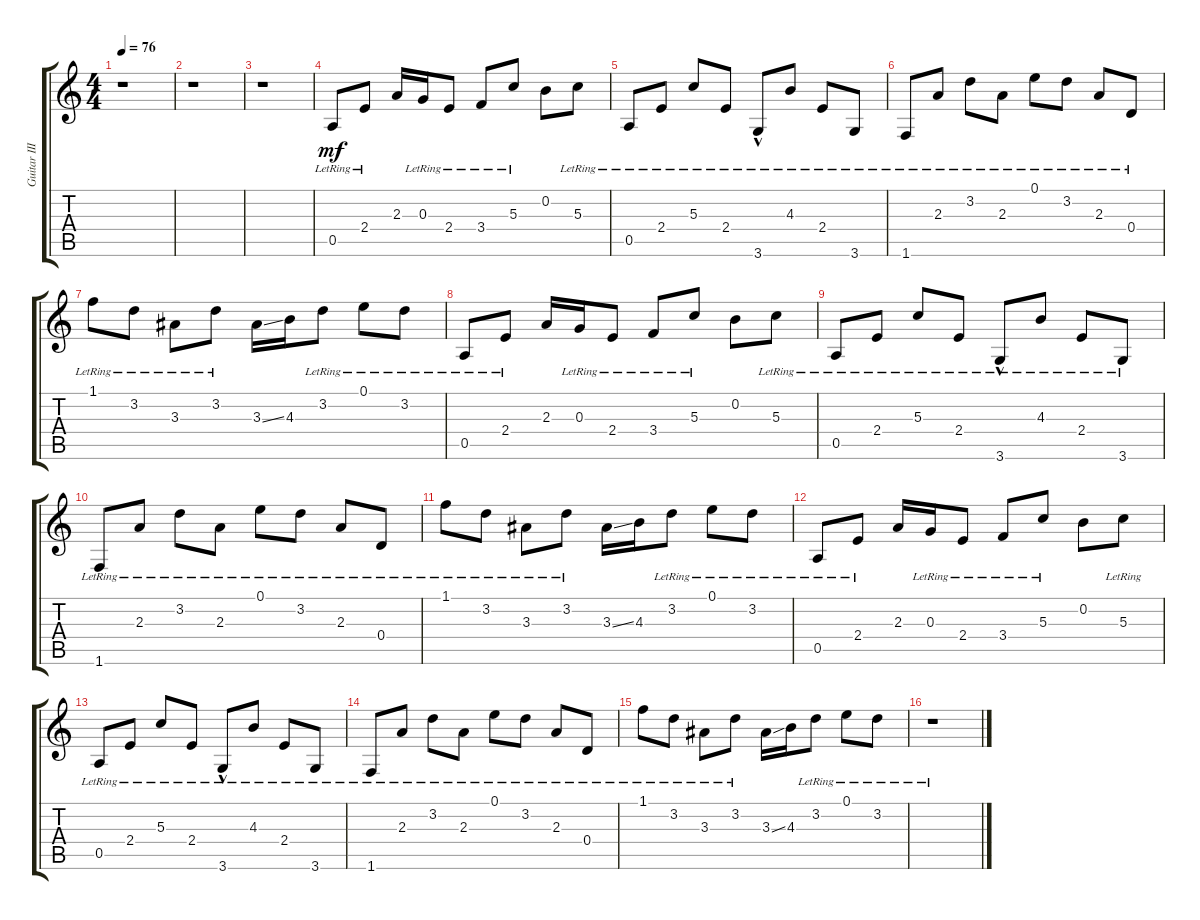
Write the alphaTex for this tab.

\track ("Guitar III" "Guitar III") {instrument electricguitarclean}
\staff {score tabs}
\tuning (E4 B3 G3 D3 A2 E2) {hide}
\ts (4 4)
\tempo 76
\clef g2
\ks c
r.1{dy mf} |
r.1 |
r.1 |
0.5{lr}.8 2.4{lr}.8 2.3.16 0.3{lr}.16 2.4{lr}.8 3.4{lr}.8 5.3{lr}.8 0.2.8 5.3{lr}.8 |
0.5{lr}.8 2.4{lr}.8 5.3{lr}.8 2.4{lr}.8 3.6{hac lr}.8 4.3{lr}.8 2.4{lr}.8 3.6{lr}.8 |
1.6{lr}.8 2.3{lr}.8 3.2{lr}.8 2.3{lr}.8 0.1{lr}.8 3.2{lr}.8 2.3{lr}.8 0.4{lr}.8 |
1.1{lr}.8 3.2{lr}.8 3.3{lr}.8 3.2{lr}.8 3.3{ss}.16 4.3.16 3.2{lr}.8 0.1{lr}.8 3.2{lr}.8 |
0.5{lr}.8 2.4{lr}.8 2.3.16 0.3{lr}.16 2.4{lr}.8 3.4{lr}.8 5.3{lr}.8 0.2.8 5.3{lr}.8 |
0.5{lr}.8 2.4{lr}.8 5.3{lr}.8 2.4{lr}.8 3.6{hac lr}.8 4.3{lr}.8 2.4{lr}.8 3.6{lr}.8 |
1.6{lr}.8 2.3{lr}.8 3.2{lr}.8 2.3{lr}.8 0.1{lr}.8 3.2{lr}.8 2.3{lr}.8 0.4{lr}.8 |
1.1{lr}.8 3.2{lr}.8 3.3{lr}.8 3.2{lr}.8 3.3{ss}.16 4.3.16 3.2{lr}.8 0.1{lr}.8 3.2{lr}.8 |
0.5{lr}.8 2.4{lr}.8 2.3.16 0.3{lr}.16 2.4{lr}.8 3.4{lr}.8 5.3{lr}.8 0.2.8 5.3{lr}.8 |
0.5{lr}.8 2.4{lr}.8 5.3{lr}.8 2.4{lr}.8 3.6{hac lr}.8 4.3{lr}.8 2.4{lr}.8 3.6{lr}.8 |
1.6{lr}.8 2.3{lr}.8 3.2{lr}.8 2.3{lr}.8 0.1{lr}.8 3.2{lr}.8 2.3{lr}.8 0.4{lr}.8 |
1.1{lr}.8 3.2{lr}.8 3.3{lr}.8 3.2{lr}.8 3.3{ss}.16 4.3.16 3.2{lr}.8 0.1{lr}.8 3.2{lr}.8 |
r.1
